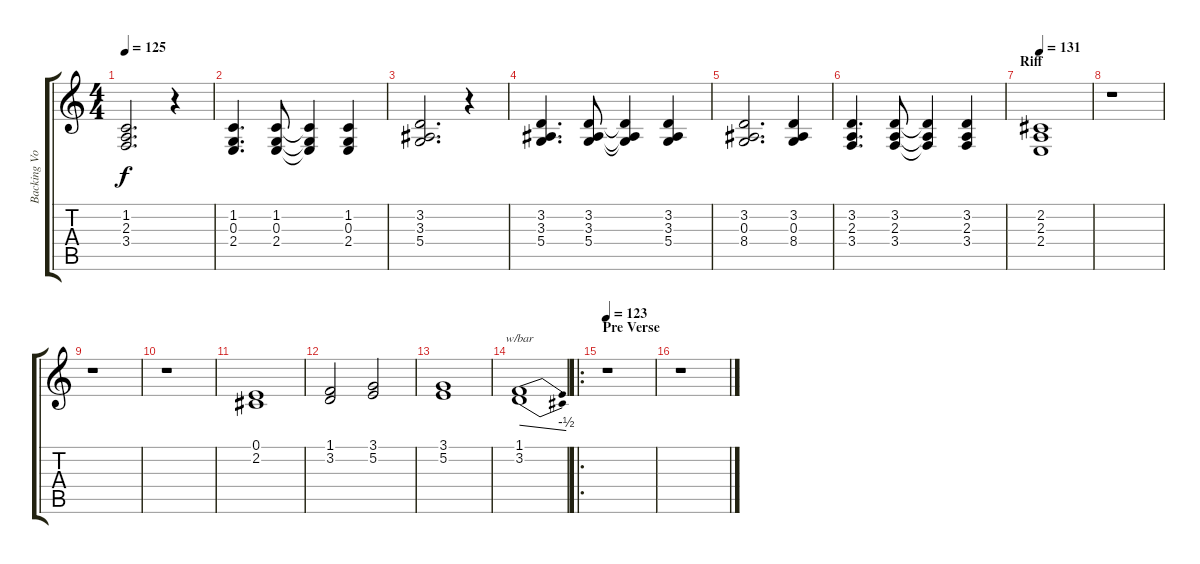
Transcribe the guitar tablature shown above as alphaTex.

\track ("Backing Vox" "Backing Vo") {instrument choiraahs}
\staff {score tabs}
\tuning (E4 B3 G3 D3 A2 E2) {hide}
\ts (4 4)
\tempo 125
\clef g2
\ks c
(1.2 2.3 3.4).2{d dy f} r.4 |
(1.2 0.3 2.4).4{d} (1.2 0.3 2.4).8 (1.2{t} 0.3{t} 2.4{t}).4 (1.2 0.3 2.4).4 |
(3.2 3.3 5.4).2{d} r.4 |
(3.2 3.3 5.4).4{d} (3.2 3.3 5.4).8 (3.2{t} 3.3{t} 5.4{t}).4 (3.2 3.3 5.4).4 |
(3.2 0.3 8.4).2{d} (3.2 0.3 8.4).4 |
(3.2 2.3 3.4).4{d} (3.2 2.3 3.4).8 (3.2{t} 2.3{t} 3.4{t}).4 (3.2 2.3 3.4).4 |
\section ("" "Riff")
\tempo 131
(2.2 2.3 2.4).1 |
r.1 |
r.1 |
r.1 |
(0.1 2.2).1 |
(1.1 3.2).2 (3.1 5.2).2 |
(3.1 5.2).1 |
(1.1 3.2).1{tbe (dive default 0 0 60 -2)} |
\ro
\section ("" "Pre Verse")
\tempo 123
r.1 |
r.1
